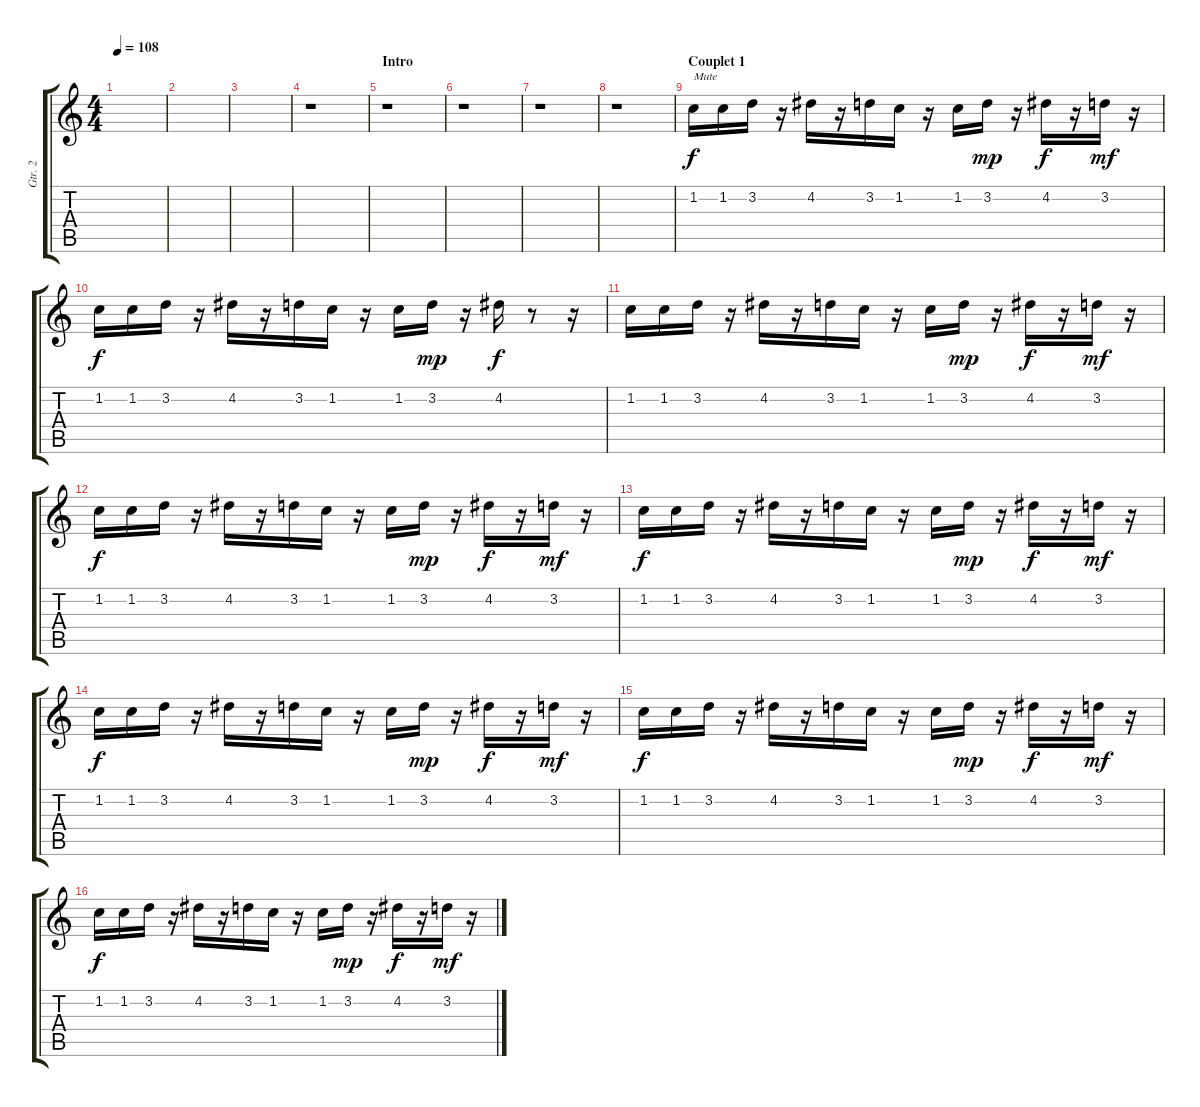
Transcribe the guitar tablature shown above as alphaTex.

\track ("Gtr. 2" "Gtr. 2") {instrument electricguitarmuted}
\staff {score tabs}
\tuning (E4 B3 G3 D3 A2 E2) {hide}
\ts (4 4)
\tempo 108
\clef g2
\ks c
|
|
|
r.1 |
\section ("" "Intro")
r.1 |
r.1 |
r.1 |
r.1 |
\section ("" "Couplet 1")
1.2.16{txt "Mute"} 1.2.16 3.2.16 r.16 4.2.16 r.16 3.2.16 1.2.16 r.16 1.2.16 3.2.16{dy mp} r.16 4.2.16{dy f} r.16 3.2.16{dy mf} r.16 |
1.2.16{dy f} 1.2.16 3.2.16 r.16 4.2.16 r.16 3.2.16 1.2.16 r.16 1.2.16 3.2.16{dy mp} r.16 4.2.16{dy f} r.8 r.16 |
1.2.16 1.2.16 3.2.16 r.16 4.2.16 r.16 3.2.16 1.2.16 r.16 1.2.16 3.2.16{dy mp} r.16 4.2.16{dy f} r.16 3.2.16{dy mf} r.16 |
1.2.16{dy f} 1.2.16 3.2.16 r.16 4.2.16 r.16 3.2.16 1.2.16 r.16 1.2.16 3.2.16{dy mp} r.16 4.2.16{dy f} r.16 3.2.16{dy mf} r.16 |
1.2.16{dy f} 1.2.16 3.2.16 r.16 4.2.16 r.16 3.2.16 1.2.16 r.16 1.2.16 3.2.16{dy mp} r.16 4.2.16{dy f} r.16 3.2.16{dy mf} r.16 |
1.2.16{dy f} 1.2.16 3.2.16 r.16 4.2.16 r.16 3.2.16 1.2.16 r.16 1.2.16 3.2.16{dy mp} r.16 4.2.16{dy f} r.16 3.2.16{dy mf} r.16 |
1.2.16{dy f} 1.2.16 3.2.16 r.16 4.2.16 r.16 3.2.16 1.2.16 r.16 1.2.16 3.2.16{dy mp} r.16 4.2.16{dy f} r.16 3.2.16{dy mf} r.16 |
1.2.16{dy f} 1.2.16 3.2.16 r.16 4.2.16 r.16 3.2.16 1.2.16 r.16 1.2.16 3.2.16{dy mp} r.16 4.2.16{dy f} r.16 3.2.16{dy mf} r.16
